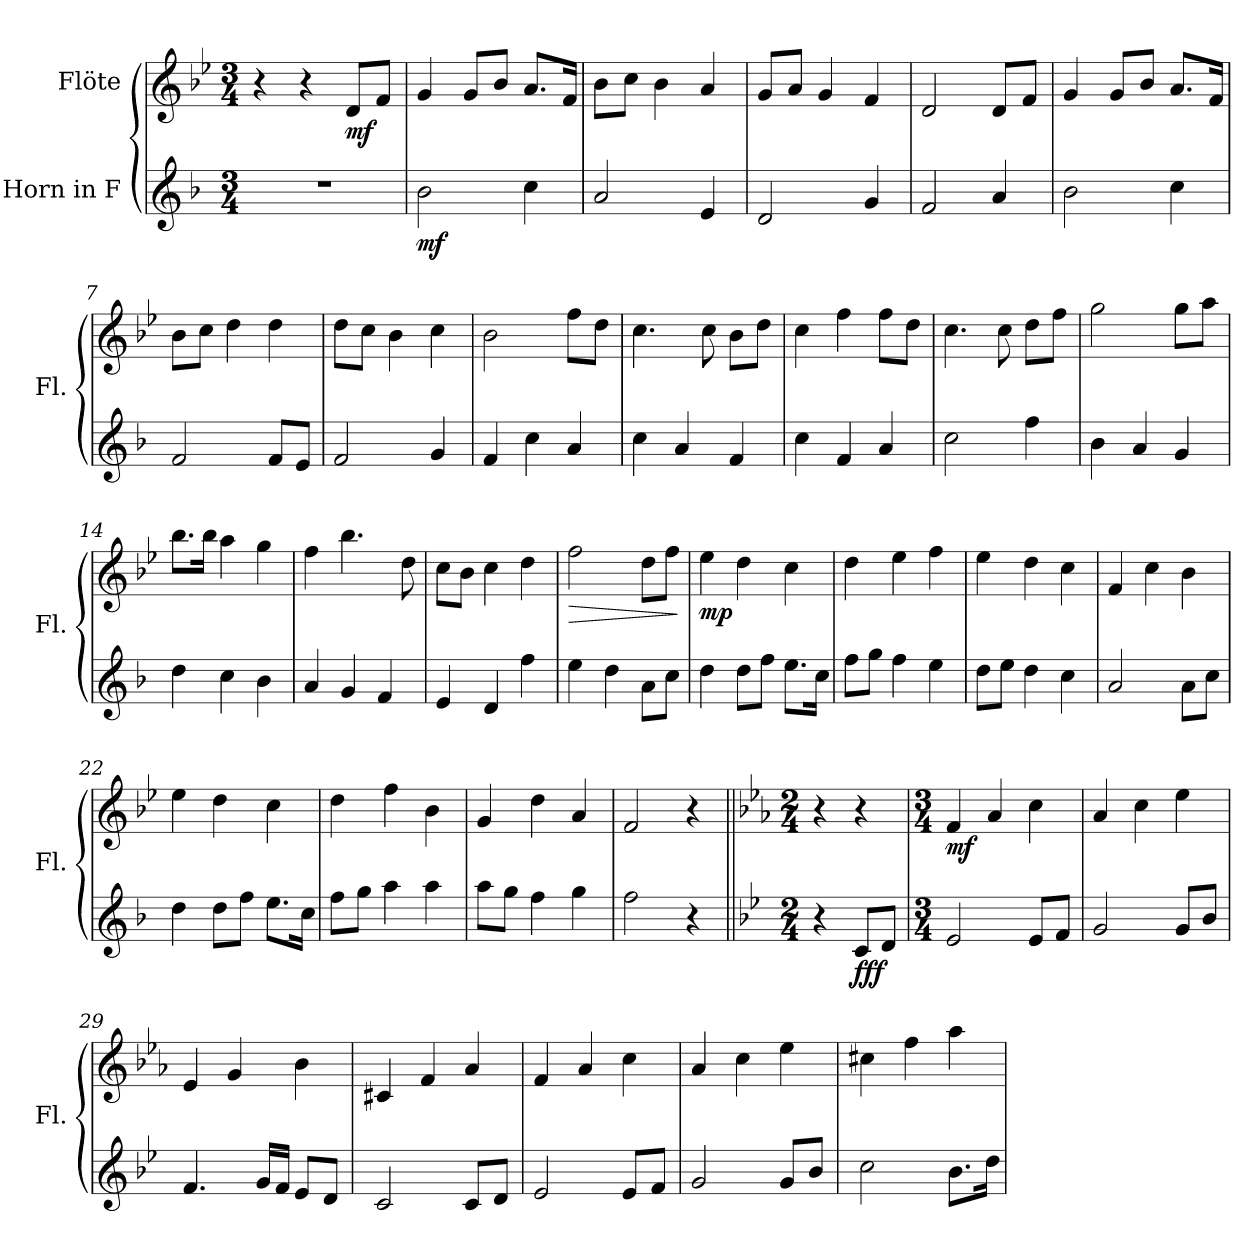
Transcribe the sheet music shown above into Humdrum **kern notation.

**kern	**dynam	**kern	**dynam
*part2	*part2	*part1	*part1
*staff2	*staff2	*staff1	*staff1
*I"Horn in F	*	*I"Flöte	*
*	*	*I'Fl.	*
*clefG2	*	*clefG2	*
*ITrd4c7	*	*	*
*k[b-e-]	*	*k[b-e-]	*
*M3/4	*	*M3/4	*
*MM80	*	*MM80	*
=1	=1	=1	=1
2.r	.	4r	.
.	.	4r	.
!	!	!	!LO:DY:b
.	.	8d/L	mf
.	.	8f/J	.
=2	=2	=2	=2
!	!LO:DY:b	!	!
2e-\	mf	4g/	.
.	.	8g/L	.
.	.	8b-/J	.
4f\	.	8.a/L	.
.	.	16f/Jk	.
=3	=3	=3	=3
2d/	.	8b-\L	.
.	.	8cc\J	.
.	.	4b-\	.
4A/	.	4a/	.
=4	=4	=4	=4
2G/	.	8g/L	.
.	.	8a/J	.
.	.	4g/	.
4c/	.	4f/	.
=5	=5	=5	=5
2B-/	.	2d/	.
4d/	.	8d/L	.
.	.	8f/J	.
=6	=6	=6	=6
2e-\	.	4g/	.
.	.	8g/L	.
.	.	8b-/J	.
4f\	.	8.a/L	.
.	.	16f/Jk	.
=7	=7	=7	=7
2B-/	.	8b-\L	.
.	.	8cc\J	.
.	.	4dd\	.
8B-/L	.	4dd\	.
8A/J	.	.	.
=8	=8	=8	=8
2B-/	.	8dd\L	.
.	.	8cc\J	.
.	.	4b-\	.
4c/	.	4cc\	.
!!LO:LB:g=z
=9	=9	=9	=9
4B-/	.	2b-\	.
4f\	.	.	.
4d/	.	8ff\L	.
.	.	8dd\J	.
=10	=10	=10	=10
4f\	.	4.cc\	.
4d/	.	.	.
.	.	8cc\	.
4B-/	.	8b-\L	.
.	.	8dd\J	.
=11	=11	=11	=11
4f\	.	4cc\	.
4B-/	.	4ff\	.
4d/	.	8ff\L	.
.	.	8dd\J	.
=12	=12	=12	=12
2f\	.	4.cc\	.
.	.	8cc\	.
4b-\	.	8dd\L	.
.	.	8ff\J	.
=13	=13	=13	=13
4e-\	.	2gg\	.
4d/	.	.	.
4c/	.	8gg\L	.
.	.	8aa\J	.
=14	=14	=14	=14
4g\	.	8.bb-\L	.
.	.	16bb-\Jk	.
4f\	.	4aa\	.
4e-\	.	4gg\	.
=15	=15	=15	=15
4d/	.	4ff\	.
4c/	.	4.bb-\	.
4B-/	.	.	.
.	.	8dd\	.
=16	=16	=16	=16
4A/	.	8cc\L	.
.	.	8b-\J	.
4G/	.	4cc\	.
4b-\	.	4dd\	.
=17	=17	=17	=17
!	!	!	!LO:HP:b
4a\	.	2ff\	>
4g\	.	.	.
8d\L	.	8dd\L	.
8f\J	.	8ff\J	.
.	.	.	]
!!LO:LB:g=z
=18	=18	=18	=18
!	!	!	!LO:DY:b
4g\	.	4ee-\	mp
8g\L	.	4dd\	.
8b-\J	.	.	.
8.a\L	.	4cc\	.
16f\Jk	.	.	.
=19	=19	=19	=19
8b-\L	.	4dd\	.
8cc\J	.	.	.
4b-\	.	4ee-\	.
4a\	.	4ff\	.
=20	=20	=20	=20
8g\L	.	4ee-\	.
8a\J	.	.	.
4g\	.	4dd\	.
4f\	.	4cc\	.
=21	=21	=21	=21
2d/	.	4f/	.
.	.	4cc\	.
8d\L	.	4b-\	.
8f\J	.	.	.
=22	=22	=22	=22
4g\	.	4ee-\	.
8g\L	.	4dd\	.
8b-\J	.	.	.
8.a\L	.	4cc\	.
16f\Jk	.	.	.
=23	=23	=23	=23
8b-\L	.	4dd\	.
8cc\J	.	.	.
4dd\	.	4ff\	.
4dd\	.	4b-\	.
=24	=24	=24	=24
8dd\L	.	4g/	.
8cc\J	.	.	.
4b-\	.	4dd\	.
4cc\	.	4a/	.
=25	=25	=25	=25
2b-\	.	2f/	.
4r	.	4r	.
!!LO:LB:g=z
=26||	=26||	=26||	=26||
*k[b-e-a-]	*	*k[b-e-a-]	*
*M2/4	*	*M2/4	*
*	*	*MM96	*
4r	.	4r	.
!	!LO:DY:b	!	!
8F/L	fff	4r	.
8G/J	.	.	.
=27	=27	=27	=27
*M3/4	*	*M3/4	*
!	!	!	!LO:DY:b
2A-/	.	4f/	mf
.	.	4a-/	.
8A-/L	.	4cc\	.
8B-/J	.	.	.
=28	=28	=28	=28
2c/	.	4a-/	.
.	.	4cc\	.
8c/L	.	4ee-\	.
8e-/J	.	.	.
=29	=29	=29	=29
4.B-/	.	4e-/	.
.	.	4g/	.
16c/LL	.	.	.
16B-/JJ	.	.	.
8A-/L	.	4b-\	.
8G/J	.	.	.
=30	=30	=30	=30
2F/	.	4c#X/	.
.	.	4f/	.
8F/L	.	4a-/	.
8G/J	.	.	.
=31	=31	=31	=31
2A-/	.	4f/	.
.	.	4a-/	.
8A-/L	.	4cc\	.
8B-/J	.	.	.
=32	=32	=32	=32
2c/	.	4a-/	.
.	.	4cc\	.
8c/L	.	4ee-\	.
8e-/J	.	.	.
=33	=33	=33	=33
2f\	.	4cc#X\	.
.	.	4ff\	.
8.e-\L	.	4aa-\	.
16g\Jk	.	.	.
=	=	=	=
*-	*-	*-	*-
